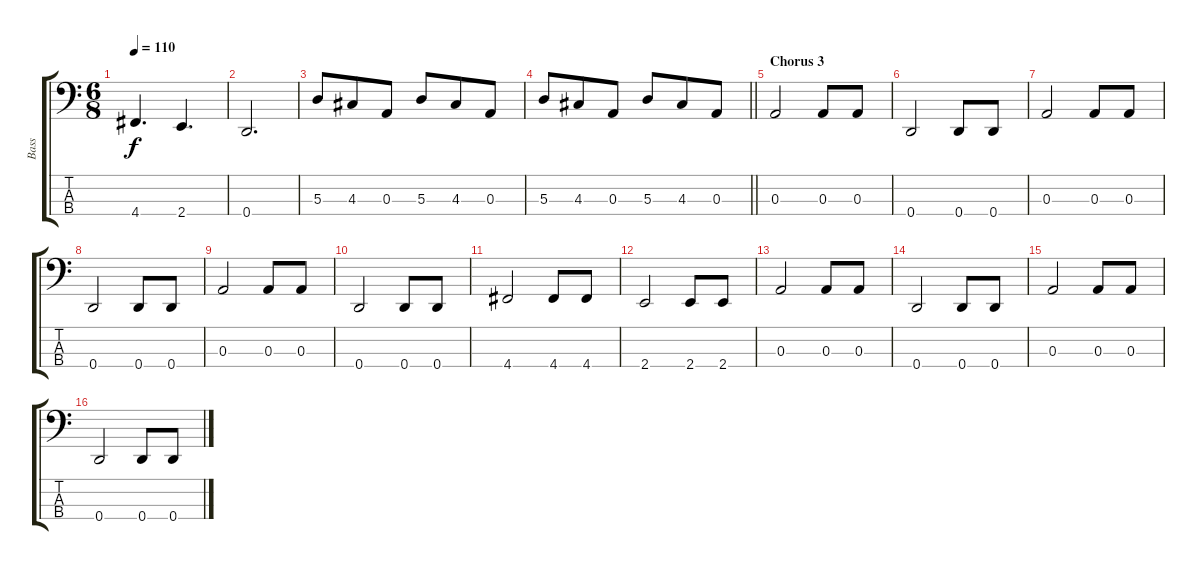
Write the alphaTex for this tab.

\track ("Bass" "Bass") {instrument electricbassfinger}
\staff {score tabs}
\tuning (G2 D2 A1 D1) {hide}
\ts (6 8)
\tempo 110
\clef f4
\ks c
4.4.4{d dy f} 2.4.4{d} |
0.4.2{d} |
5.3.8 4.3.8 0.3.8 5.3.8 4.3.8 0.3.8 |
\barLineRight lightlight
5.3.8 4.3.8 0.3.8 5.3.8 4.3.8 0.3.8 |
\section ("" "Chorus 3")
0.3.2 0.3.8 0.3.8 |
0.4.2 0.4.8 0.4.8 |
0.3.2 0.3.8 0.3.8 |
0.4.2 0.4.8 0.4.8 |
0.3.2 0.3.8 0.3.8 |
0.4.2 0.4.8 0.4.8 |
4.4.2 4.4.8 4.4.8 |
2.4.2 2.4.8 2.4.8 |
0.3.2 0.3.8 0.3.8 |
0.4.2 0.4.8 0.4.8 |
0.3.2 0.3.8 0.3.8 |
0.4.2 0.4.8 0.4.8
